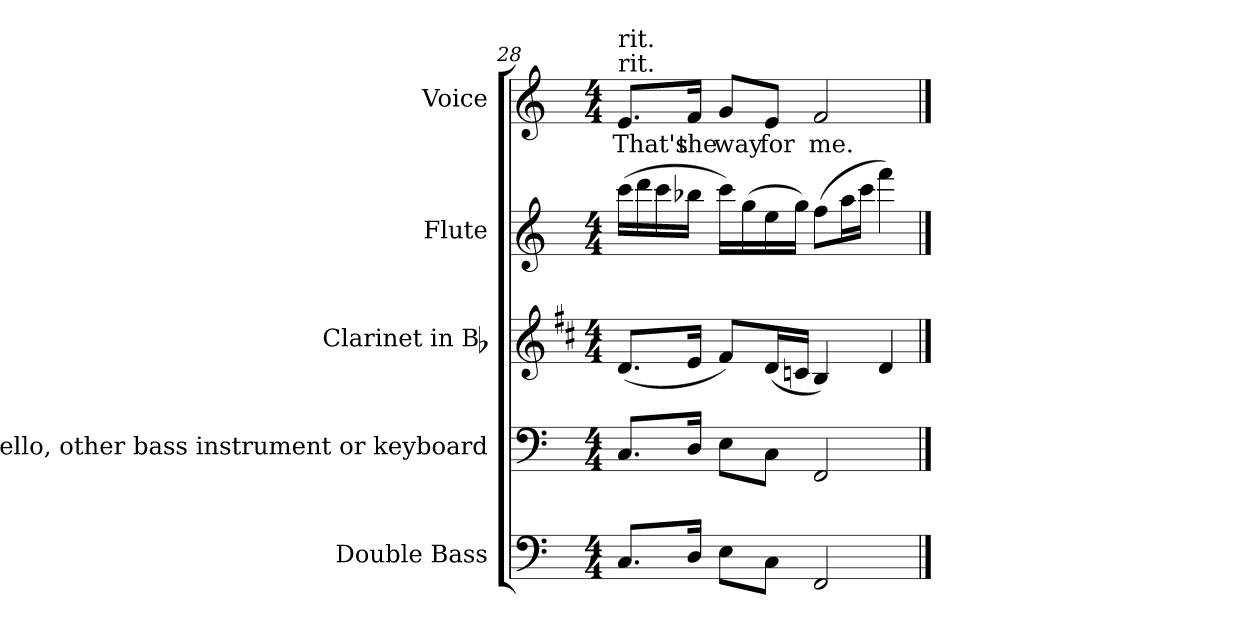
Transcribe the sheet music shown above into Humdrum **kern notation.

**kern	**kern	**kern	**kern	**kern	**text
*part5	*part4	*part3	*part2	*part1	*part1
*staff5	*staff4	*staff3	*staff2	*staff1	*staff1
*I"Double Bass	*I"Violoncello, other bass instrument or keyboard	*I"Clarinet in Bb	*I"Flute	*I"Voice	*
*I'Db.	*I'Vc.	*I'Cl.	*I'Fl.	*I'Voice	*
*clefF4	*clefF4	*clefG2	*clefG2	*clefG2	*
*ITrd7c12	*	*ITrd1c2	*	*	*
*k[]	*k[]	*k[]	*k[]	*k[]	*
*C:	*C:	*C:	*C:	*C:	*
*M4/4	*M4/4	*M4/4	*M4/4	*M4/4	*
=28	=28	=28	=28	=28	=28
!	!	!	!	!LO:TX:t=rit.	!
!	!	!	!	!LO:TX:t=rit.	!
!	!	!	!	!	!LO:LY:b:color=#000000
8.CCi/L	8.Ci/L	(8.ci/L	(16ccci\LL	8.ei/L	That's
.	.	.	16dddi\	.	.
.	.	.	16ccci\	.	.
!	!	!	!	!	!LO:LY:b:color=#000000
16DDi/Jk	16Di/Jk	16di/Jk	16bb-Xi\JJ	16fi/Jk	the
!	!	!	!	!	!LO:LY:b:color=#000000
8EEi\L	8Ei\L	8ei/L)	16ccci\LL)	8gi/L	way
.	.	.	(16ggi\	.	.
!	!	!	!	!	!LO:LY:b:color=#000000
8CCi\J	8Ci\J	(16ci/L	16eei\	8ei/J	for
.	.	16B-Xi/JJ	16ggi\JJ)	.	.
!	!	!	!	!	!LO:LY:b:color=#000000
2FFFi/	2FFi/	4Ai/)	(8ffi\L	2fi/	me.
.	.	.	16aai\L	.	.
.	.	.	16ccci\JJ	.	.
.	.	4ci/	4fffi\)	.	.
==	==	==	==	==	==
*-	*-	*-	*-	*-	*-
